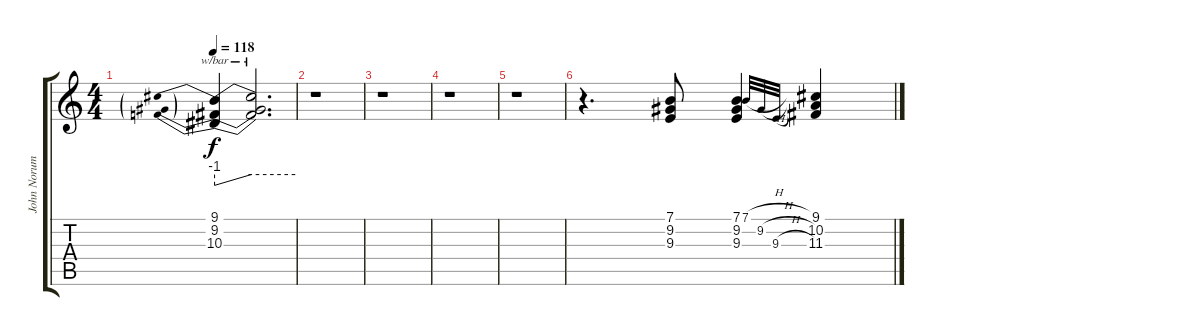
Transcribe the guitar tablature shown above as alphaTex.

\track ("John Norum, Mic Michaeli, Ian Haugland " "John Norum") {instrument flute}
\staff {score tabs}
\tuning (E4 B3 G3 D3 A2 E2) {hide}
\ts (4 4)
\tempo 118
\clef g2
\ks c
(9.1 9.2 10.3).4{tbe (predivedive default 0 -4 60 0) dy f} (9.1{t} 9.2{t} 10.3{t}).2{d tbe (hold default 0 0 60 0)} |
r.1 |
r.1 |
r.1 |
r.1 |
r.4{d} (7.1 9.2 9.3).8 (7.1 9.2 9.3).4 7.1{h}.32{gr onbeat} 9.2{h}.32{gr onbeat} 9.3{h}.32{gr onbeat} (9.1 10.2 11.3).4
